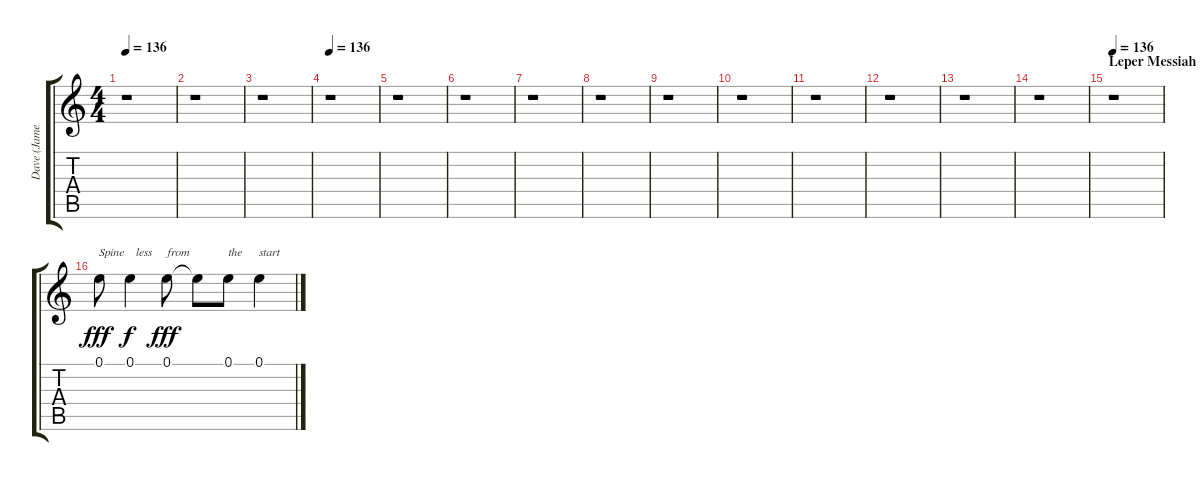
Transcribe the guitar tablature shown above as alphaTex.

\track ("Dave (James's Vocals)" "Dave (Jame") {instrument distortionguitar}
\staff {score tabs}
\tuning (E4 B3 G3 D3 A2 E2) {hide}
\ts (4 4)
\tempo 136
\clef g2
\ks c
r.1{dy fff} |
r.1 |
r.1 |
\tempo 136
r.1 |
r.1 |
r.1 |
r.1 |
r.1 |
r.1 |
r.1 |
r.1 |
r.1 |
r.1 |
r.1 |
\section ("" "Leper Messiah 1st Verse")
\tempo 136
r.1 |
0.1.8{txt "Spine"} 0.1.4{txt "  less" dy f} 0.1.8{txt "from" dy fff} 0.1{t}.8 0.1.8{txt "the"} 0.1.4{txt "start"}
